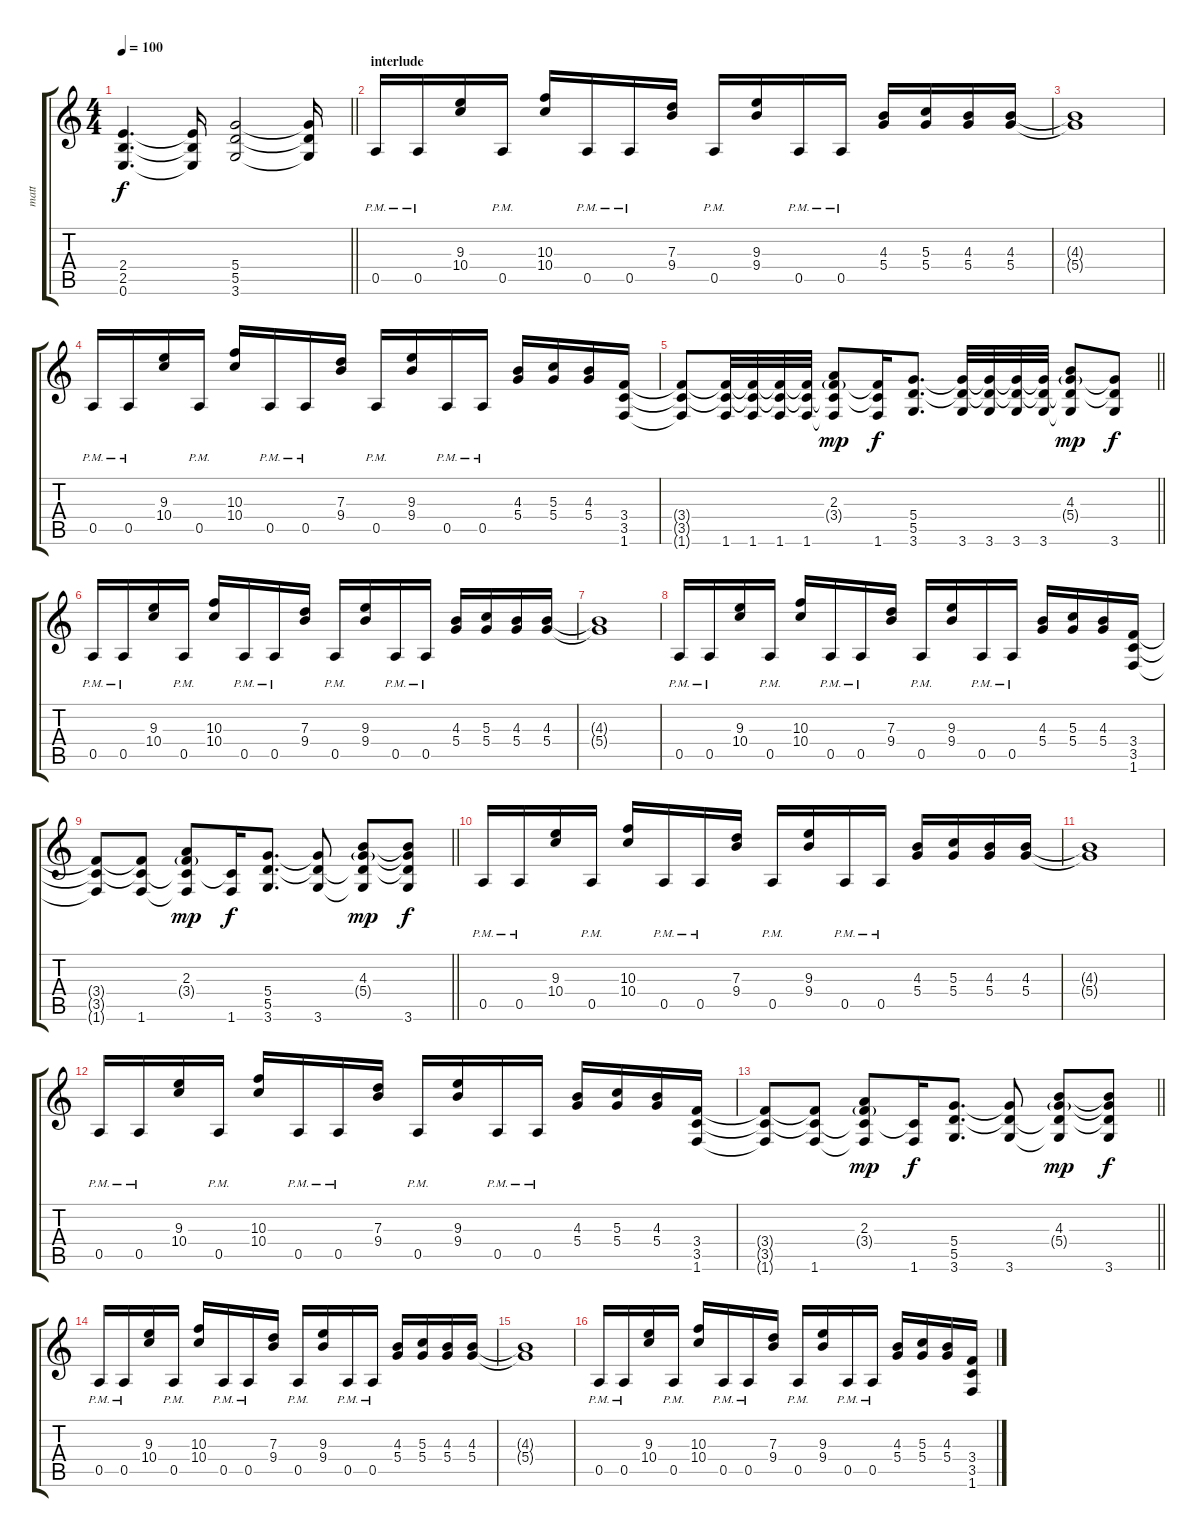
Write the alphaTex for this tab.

\track ("matt" "matt") {instrument distortionguitar}
\staff {score tabs}
\tuning (E4 B3 G3 D3 A2 E2) {hide}
\ts (4 4)
\tempo 100
\clef g2
\barLineRight lightlight
\ks c
(2.4{t} 2.5{t} 0.6{t}).4{d dy f} (2.4{t} 2.5{t} 0.6{t}).16 (5.4 5.5 3.6).2 (5.4{t} 5.5{t} 3.6{t}).16 |
\section ("" "interlude")
0.5{pm}.16 0.5{pm}.16 (9.3 10.4).16 0.5{pm}.16 (10.3 10.4).16 0.5{pm}.16 0.5{pm}.16 (7.3 9.4).16 0.5{pm}.16 (9.3 9.4).16 0.5{pm}.16 0.5{pm}.16 (4.3 5.4).16 (5.3 5.4).16 (4.3 5.4).16 (4.3 5.4).16 |
(4.3{t} 5.4{t}).1 |
0.5{pm}.16 0.5{pm}.16 (9.3 10.4).16 0.5{pm}.16 (10.3 10.4).16 0.5{pm}.16 0.5{pm}.16 (7.3 9.4).16 0.5{pm}.16 (9.3 9.4).16 0.5{pm}.16 0.5{pm}.16 (4.3 5.4).16 (5.3 5.4).16 (4.3 5.4).16 (3.4 3.5 1.6).16 |
\barLineRight lightlight
(3.4{t} 3.5{t} 1.6{t}).8 (3.4{t} 3.5{t} 1.6).32 (3.4{t} 3.5{t} 1.6).32 (3.4{t} 3.5{t} 1.6).32 (3.4{t} 3.5{t} 1.6).32 (2.3 3.4{g} 3.5{t} 1.6{t}).8{dy mp} (3.4{t} 3.5{t} 1.6).16{dy f} (5.4 5.5 3.6).8{d} (5.4{t} 5.5{t} 3.6).32 (5.4{t} 5.5{t} 3.6).32 (5.4{t} 5.5{t} 3.6).32 (5.4{t} 5.5{t} 3.6).32 (4.3 5.4{g} 5.5{t} 3.6{t}).8{dy mp} (5.4{t} 5.5{t} 3.6).8{dy f} |
0.5{pm}.16 0.5{pm}.16 (9.3 10.4).16 0.5{pm}.16 (10.3 10.4).16 0.5{pm}.16 0.5{pm}.16 (7.3 9.4).16 0.5{pm}.16 (9.3 9.4).16 0.5{pm}.16 0.5{pm}.16 (4.3 5.4).16 (5.3 5.4).16 (4.3 5.4).16 (4.3 5.4).16 |
(4.3{t} 5.4{t}).1 |
0.5{pm}.16 0.5{pm}.16 (9.3 10.4).16 0.5{pm}.16 (10.3 10.4).16 0.5{pm}.16 0.5{pm}.16 (7.3 9.4).16 0.5{pm}.16 (9.3 9.4).16 0.5{pm}.16 0.5{pm}.16 (4.3 5.4).16 (5.3 5.4).16 (4.3 5.4).16 (3.4 3.5 1.6).16 |
\barLineRight lightlight
(3.4{t} 3.5{t} 1.6{t}).8 (3.4{t} 3.5{t} 1.6).8 (2.3 3.4{g} 3.5{t} 1.6{t}).8{dy mp} (3.5{t} 1.6).16{dy f} (5.4 5.5 3.6).8{d} (5.4{t} 5.5{t} 3.6).8 (4.3 5.4{g} 5.5{t} 3.6{t}).8{dy mp} (4.3{t} 5.4{t} 5.5{t} 3.6).8{dy f} |
0.5{pm}.16 0.5{pm}.16 (9.3 10.4).16 0.5{pm}.16 (10.3 10.4).16 0.5{pm}.16 0.5{pm}.16 (7.3 9.4).16 0.5{pm}.16 (9.3 9.4).16 0.5{pm}.16 0.5{pm}.16 (4.3 5.4).16 (5.3 5.4).16 (4.3 5.4).16 (4.3 5.4).16 |
(4.3{t} 5.4{t}).1 |
0.5{pm}.16 0.5{pm}.16 (9.3 10.4).16 0.5{pm}.16 (10.3 10.4).16 0.5{pm}.16 0.5{pm}.16 (7.3 9.4).16 0.5{pm}.16 (9.3 9.4).16 0.5{pm}.16 0.5{pm}.16 (4.3 5.4).16 (5.3 5.4).16 (4.3 5.4).16 (3.4 3.5 1.6).16 |
\barLineRight lightlight
(3.4{t} 3.5{t} 1.6{t}).8 (3.4{t} 3.5{t} 1.6).8 (2.3 3.4{g} 3.5{t} 1.6{t}).8{dy mp} (3.5{t} 1.6).16{dy f} (5.4 5.5 3.6).8{d} (5.4{t} 5.5{t} 3.6).8 (4.3 5.4{g} 5.5{t} 3.6{t}).8{dy mp} (4.3{t} 5.4{t} 5.5{t} 3.6).8{dy f} |
0.5{pm}.16 0.5{pm}.16 (9.3 10.4).16 0.5{pm}.16 (10.3 10.4).16 0.5{pm}.16 0.5{pm}.16 (7.3 9.4).16 0.5{pm}.16 (9.3 9.4).16 0.5{pm}.16 0.5{pm}.16 (4.3 5.4).16 (5.3 5.4).16 (4.3 5.4).16 (4.3 5.4).16 |
(4.3{t} 5.4{t}).1 |
0.5{pm}.16 0.5{pm}.16 (9.3 10.4).16 0.5{pm}.16 (10.3 10.4).16 0.5{pm}.16 0.5{pm}.16 (7.3 9.4).16 0.5{pm}.16 (9.3 9.4).16 0.5{pm}.16 0.5{pm}.16 (4.3 5.4).16 (5.3 5.4).16 (4.3 5.4).16 (3.4 3.5 1.6).16
